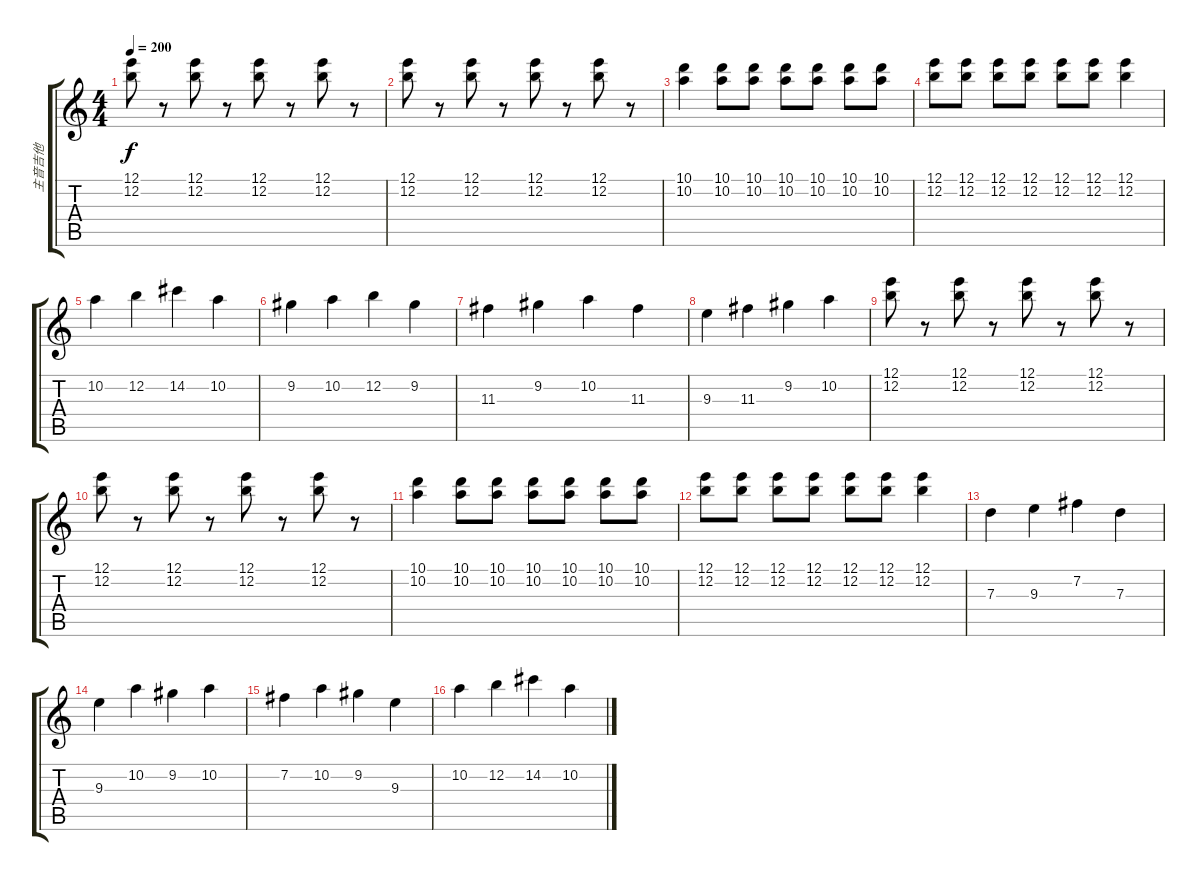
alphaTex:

\track ("主音吉他" "主音吉他") {instrument overdrivenguitar}
\staff {score tabs}
\tuning (E4 B3 G3 D3 A2 E2) {hide}
\ts (4 4)
\tempo 200
\clef g2
\ks c
(12.1 12.2).8{dy f} r.8 (12.1 12.2).8 r.8 (12.1 12.2).8 r.8 (12.1 12.2).8 r.8 |
(12.1 12.2).8 r.8 (12.1 12.2).8 r.8 (12.1 12.2).8 r.8 (12.1 12.2).8 r.8 |
(10.1 10.2).4 (10.1 10.2).8 (10.1 10.2).8 (10.1 10.2).8 (10.1 10.2).8 (10.1 10.2).8 (10.1 10.2).8 |
(12.1 12.2).8 (12.1 12.2).8 (12.1 12.2).8 (12.1 12.2).8 (12.1 12.2).8 (12.1 12.2).8 (12.1 12.2).4 |
10.2.4 12.2.4 14.2.4 10.2.4 |
9.2.4 10.2.4 12.2.4 9.2.4 |
11.3.4 9.2.4 10.2.4 11.3.4 |
9.3.4 11.3.4 9.2.4 10.2.4 |
(12.1 12.2).8 r.8 (12.1 12.2).8 r.8 (12.1 12.2).8 r.8 (12.1 12.2).8 r.8 |
(12.1 12.2).8 r.8 (12.1 12.2).8 r.8 (12.1 12.2).8 r.8 (12.1 12.2).8 r.8 |
(10.1 10.2).4 (10.1 10.2).8 (10.1 10.2).8 (10.1 10.2).8 (10.1 10.2).8 (10.1 10.2).8 (10.1 10.2).8 |
(12.1 12.2).8 (12.1 12.2).8 (12.1 12.2).8 (12.1 12.2).8 (12.1 12.2).8 (12.1 12.2).8 (12.1 12.2).4 |
7.3.4 9.3.4 7.2.4 7.3.4 |
9.3.4 10.2.4 9.2.4 10.2.4 |
7.2.4 10.2.4 9.2.4 9.3.4 |
10.2.4 12.2.4 14.2.4 10.2.4
